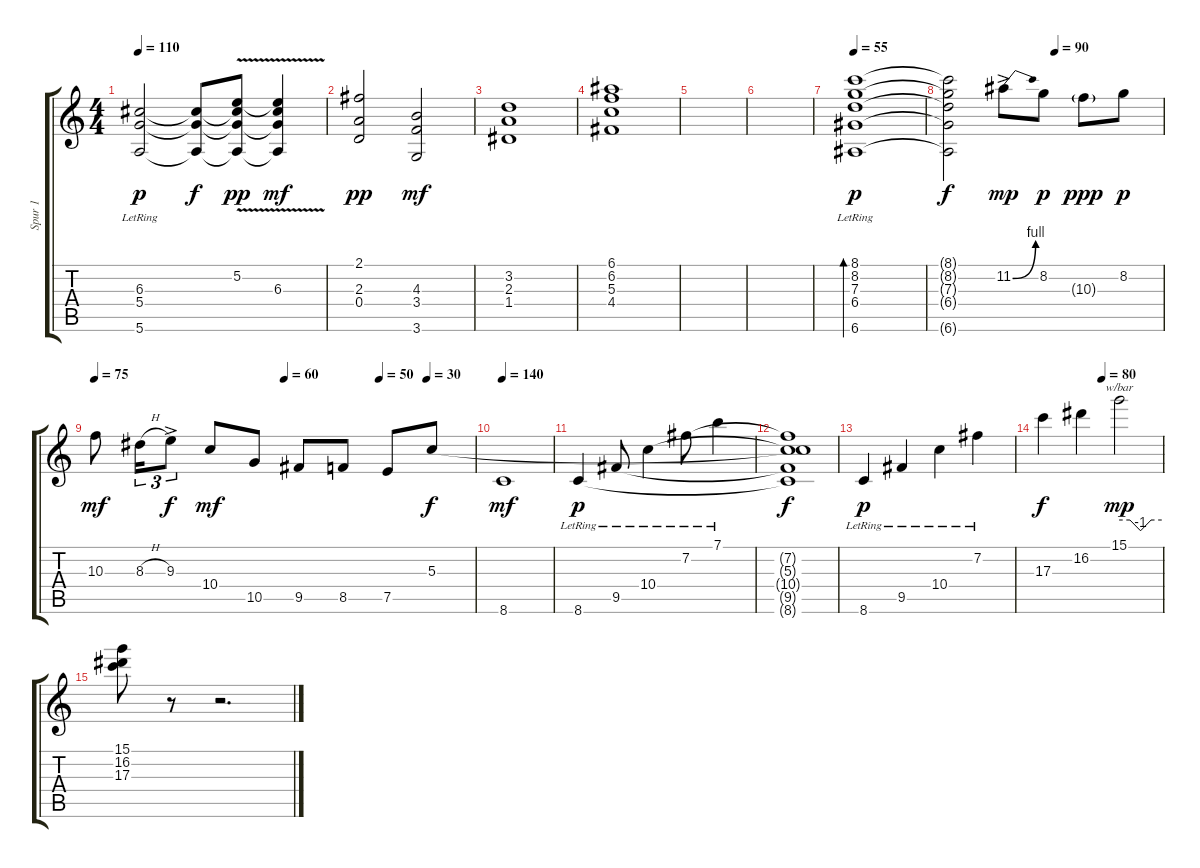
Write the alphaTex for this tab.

\track ("Spur 1" "Spur 1") {instrument electricguitarclean}
\staff {score tabs}
\tuning (E4 B3 G3 D3 A2 E2) {hide}
\ts (4 4)
\tempo 110
\clef g2
\ks c
(6.3{lr} 5.4{lr} 5.6{lr}).2{dy p} (6.3{t} 5.4{t} 5.6{t}).8{dy f} (5.2{v} 6.3{t} 5.4{t} 5.6{t}).8{dy pp} (5.2{t} 6.3 5.4{t} 5.6{t}).4{dy mf} |
(2.1 2.3 0.4).2{dy pp} (4.3 3.4 3.6).2{dy mf} |
(3.2 2.3 1.4).1 |
(6.1 6.2 5.3 4.4).1 |
|
|
\tempo 55
(8.1{lr} 8.2{lr} 7.3{lr} 6.4{lr} 6.6{lr}).1{bd 480 dy p} |
\tempo (90 0.5)
(8.1{t} 8.2{t} 7.3{t} 6.4{t} 6.6{t}).2{dy f} 11.2{be (bend 0 0 60 4) ac}.8{dy mp} 8.2.8{dy p} 10.3{g}.8{dy ppp} 8.2.8{dy p} |
\tempo 75
\tempo (60 0.5)
\tempo (50 0.75)
\tempo (30 0.875)
10.3.8{dy mf} 8.3{h}.16{tu (3 2)} 9.3{ac}.8{tu (3 2) dy f} 10.4.8{dy mf} 10.5.8 9.5.8 8.5.8 7.5.8 5.3.8{dy f} |
\tempo 140
8.6.1{dy mf} |
8.6{lr}.4{dy p} 9.5{lr}.8 10.4{lr}.4 7.2{lr}.8 7.1{lr}.4 |
(7.2{t} 5.3{t} 10.4{t} 9.5{t} 8.6{t}).1{dy f} |
8.6{lr}.4{dy p} 9.5{lr}.4 10.4{lr}.4 7.2{lr}.4 |
\tempo (80 0.5)
17.3.4{dy f} 16.2.4 15.1.2{tbe (custom default 0 0 15 0 30 -4 45 0 60 0) dy mp} |
(15.1 16.2 17.3).8 r.8 r.2{d}
